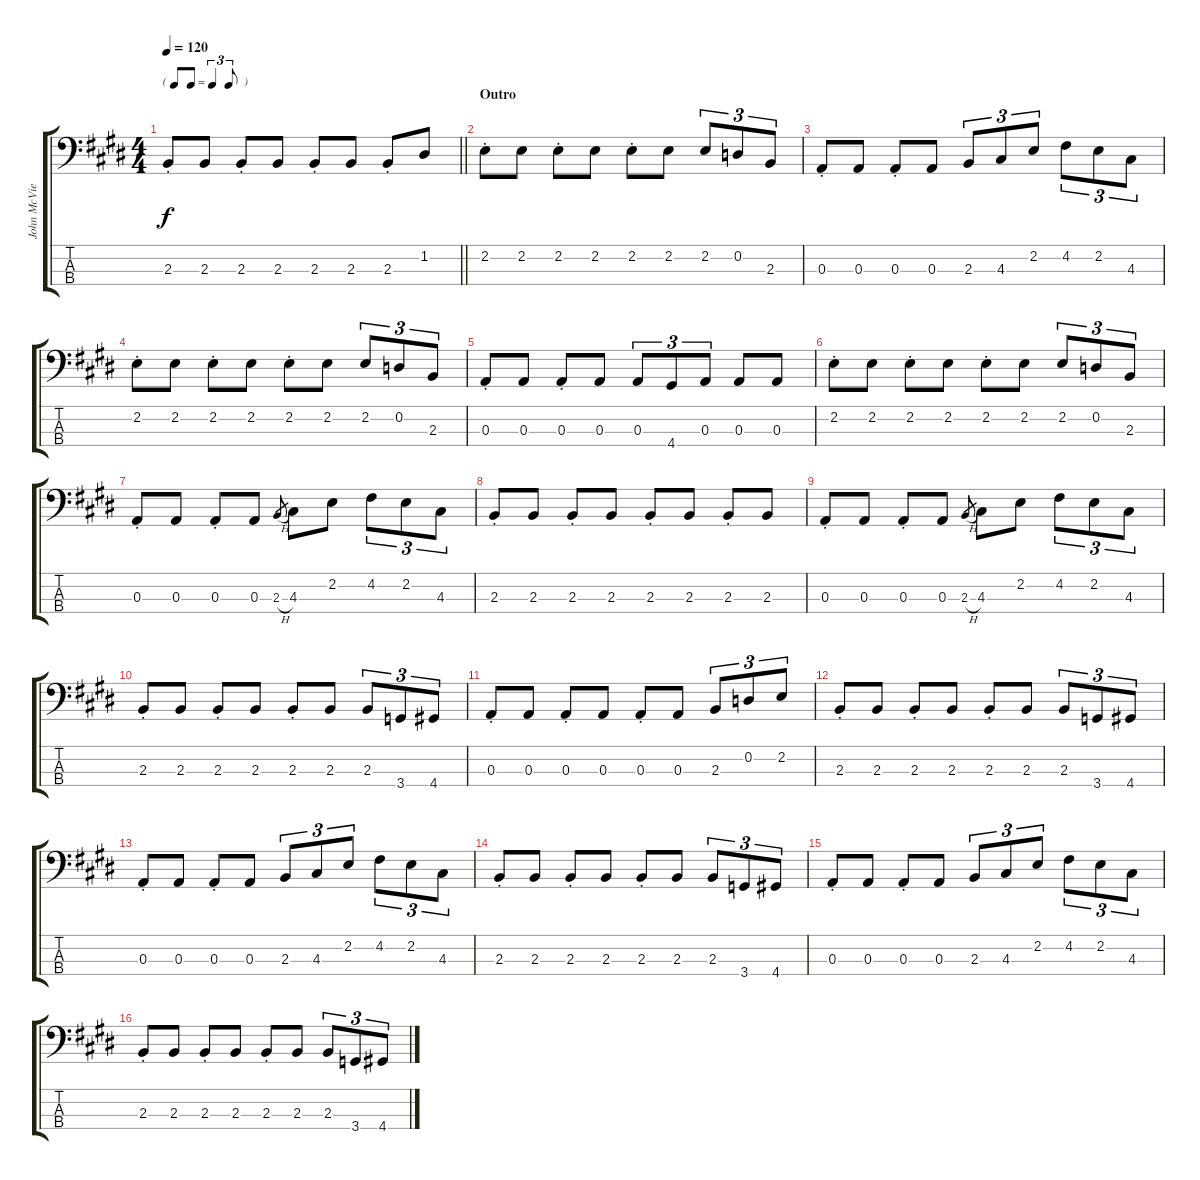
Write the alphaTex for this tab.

\track ("John McVie (Bass)" "John McVie") {instrument electricbassfinger}
\staff {score tabs}
\tuning (G2 D2 A1 E1) {hide}
\ts (4 4)
\tf triplet8th
\tempo 120
\clef f4
\barLineRight lightlight
\ks e
2.3{st}.8{dy f} 2.3.8 2.3{st}.8 2.3.8 2.3{st}.8 2.3.8 2.3{st}.8 1.2.8 |
\section ("" "Outro")
2.2{st}.8 2.2.8 2.2{st}.8 2.2.8 2.2{st}.8 2.2.8 2.2.8{tu (3 2)} 0.2.8{tu (3 2)} 2.3.8{tu (3 2)} |
0.3{st}.8 0.3.8 0.3{st}.8 0.3.8 2.3.8{tu (3 2)} 4.3.8{tu (3 2)} 2.2.8{tu (3 2)} 4.2.8{tu (3 2)} 2.2.8{tu (3 2)} 4.3.8{tu (3 2)} |
2.2{st}.8 2.2.8 2.2{st}.8 2.2.8 2.2{st}.8 2.2.8 2.2.8{tu (3 2)} 0.2.8{tu (3 2)} 2.3.8{tu (3 2)} |
0.3{st}.8 0.3.8 0.3{st}.8 0.3.8 0.3.8{tu (3 2)} 4.4.8{tu (3 2)} 0.3.8{tu (3 2)} 0.3.8 0.3.8 |
2.2{st}.8 2.2.8 2.2{st}.8 2.2.8 2.2{st}.8 2.2.8 2.2.8{tu (3 2)} 0.2.8{tu (3 2)} 2.3.8{tu (3 2)} |
0.3{st}.8 0.3.8 0.3{st}.8 0.3.8 2.3{h}.8{gr} 4.3.8 2.2.8 4.2.8{tu (3 2)} 2.2.8{tu (3 2)} 4.3.8{tu (3 2)} |
2.3{st}.8 2.3.8 2.3{st}.8 2.3.8 2.3{st}.8 2.3.8 2.3{st}.8 2.3.8 |
0.3{st}.8 0.3.8 0.3{st}.8 0.3.8 2.3{h}.8{gr} 4.3.8 2.2.8 4.2.8{tu (3 2)} 2.2.8{tu (3 2)} 4.3.8{tu (3 2)} |
2.3{st}.8 2.3.8 2.3{st}.8 2.3.8 2.3{st}.8 2.3.8 2.3.8{tu (3 2)} 3.4.8{tu (3 2)} 4.4.8{tu (3 2)} |
0.3{st}.8 0.3.8 0.3{st}.8 0.3.8 0.3{st}.8 0.3.8 2.3.8{tu (3 2)} 0.2.8{tu (3 2)} 2.2.8{tu (3 2)} |
2.3{st}.8 2.3.8 2.3{st}.8 2.3.8 2.3{st}.8 2.3.8 2.3.8{tu (3 2)} 3.4.8{tu (3 2)} 4.4.8{tu (3 2)} |
0.3{st}.8 0.3.8 0.3{st}.8 0.3.8 2.3.8{tu (3 2)} 4.3.8{tu (3 2)} 2.2.8{tu (3 2)} 4.2.8{tu (3 2)} 2.2.8{tu (3 2)} 4.3.8{tu (3 2)} |
2.3{st}.8 2.3.8 2.3{st}.8 2.3.8 2.3{st}.8 2.3.8 2.3.8{tu (3 2)} 3.4.8{tu (3 2)} 4.4.8{tu (3 2)} |
0.3{st}.8 0.3.8 0.3{st}.8 0.3.8 2.3.8{tu (3 2)} 4.3.8{tu (3 2)} 2.2.8{tu (3 2)} 4.2.8{tu (3 2)} 2.2.8{tu (3 2)} 4.3.8{tu (3 2)} |
2.3{st}.8 2.3.8 2.3{st}.8 2.3.8 2.3{st}.8 2.3.8 2.3.8{tu (3 2)} 3.4.8{tu (3 2)} 4.4.8{tu (3 2)}
